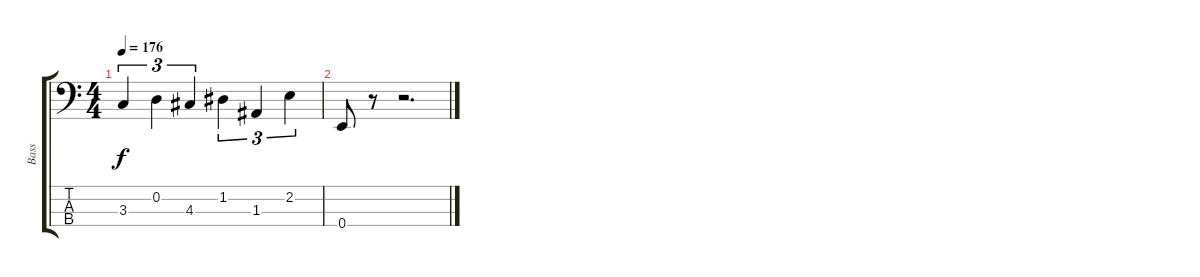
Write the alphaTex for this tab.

\track ("Bass" "Bass") {instrument electricbasspick}
\staff {score tabs}
\tuning (G2 D2 A1 E1) {hide}
\ts (4 4)
\tempo 176
\clef f4
\ks c
3.3.4{tu (3 2) dy f} 0.2.4{tu (3 2)} 4.3.4{tu (3 2)} 1.2.4{tu (3 2)} 1.3.4{tu (3 2)} 2.2.4{tu (3 2)} |
0.4.8 r.8 r.2{d}
